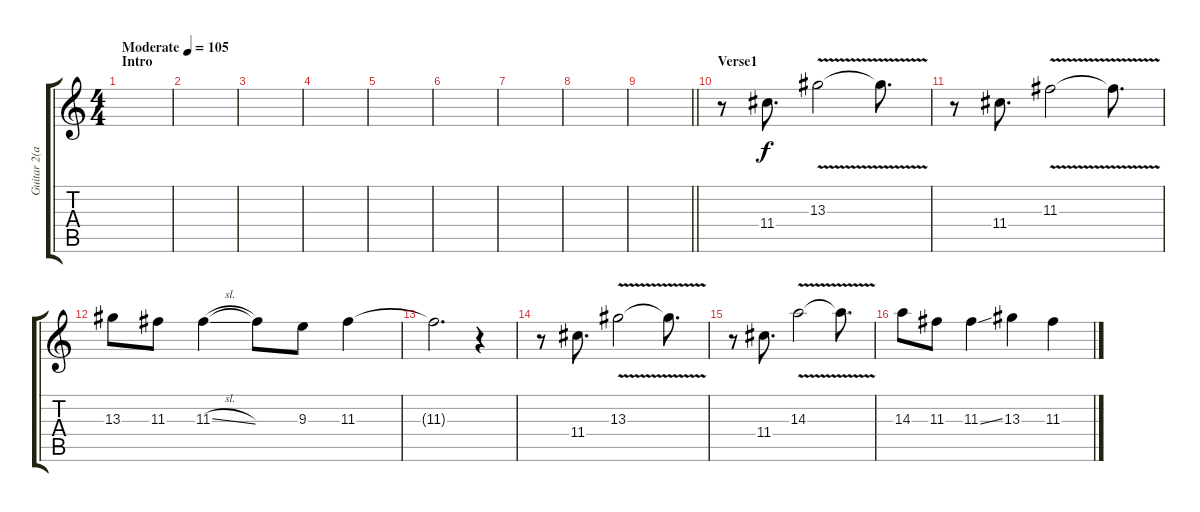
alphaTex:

\track ("Guitar 2(acous/distortion)" "Guitar 2(a") {instrument acousticguitarsteel}
\staff {score tabs}
\tuning (E4 B3 G3 D3 A2 E2) {hide}
\ts (4 4)
\section ("" "Intro")
\tempo (105 "Moderate")
\clef g2
\ks c
|
|
|
|
|
|
|
|
\barLineRight lightlight
|
\section ("" "Verse1")
r.8 11.4.8{d} 13.3{v}.2 13.3{t}.8{d} |
r.8 11.4.8{d} 11.3{v}.2 11.3{t}.8{d} |
13.3.8 11.3.8 11.3{sl}.4 11.3{t}.8 9.3.8 11.3.4 |
11.3{t}.2{d} r.4 |
r.8 11.4.8{d} 13.3{v}.2 13.3{t}.8{d} |
r.8 11.4.8{d} 14.3{v}.2 14.3{t}.8{d} |
14.3.8 11.3.8 11.3{ss}.4 13.3.4 11.3.4
